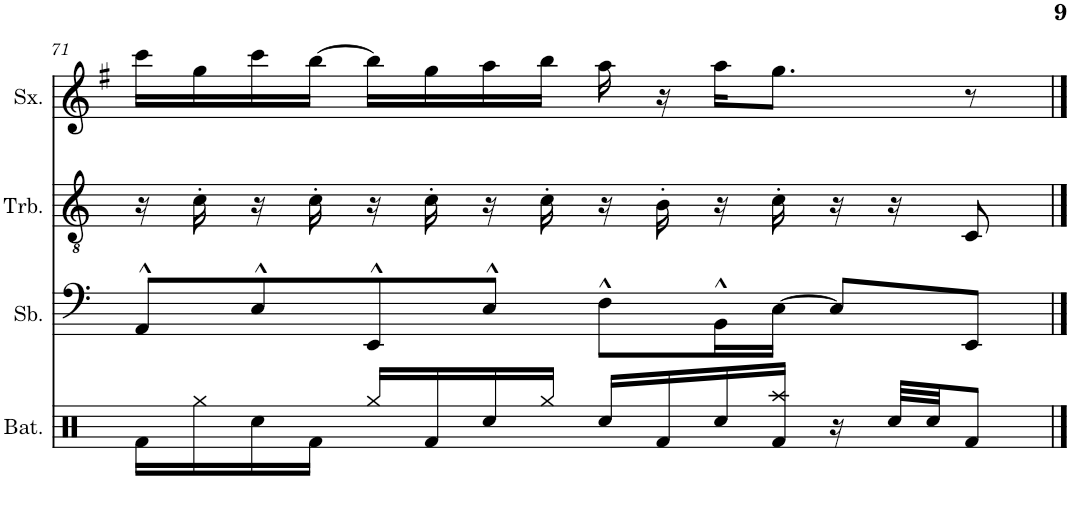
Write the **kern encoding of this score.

**kern	**kern	**kern
*part3	*part2	*part1
*staff3	*staff2	*staff1
*I"Sousaphone	*I"Trombone	*I"Saxmib
*	*I'Trb.	*I'Sx.
!!LO:PB:g=z
*clefF5	*clefGv2	*clefG2
*Trd1c2	*Trd1c2	*Trd5c9
*k[]	*k[]	*k[f#]
*M4/4	*M4/4	*M4/4
=71	=71	=71
8FF^^/L	16r	16ccc\LL
.	16c'\	16gg\
8C^^/	16r	16ccc\
.	16c'\	[16bb\JJ
8CC^^/	16r	16bb\LL]
.	16c'\	16gg\
8C^^/J	16r	16aa\
.	16c'\	16bb\JJ
8D^^\L	16r	16aa\
.	16B'\	16r
16GG^^\L	16r	16aa\KL
[16C\JJ	16c'\	8.gg\J
8C/L]	16r	.
.	16r	.
8CC/J	8C/	8r
==	==	==
*-	*-	*-
